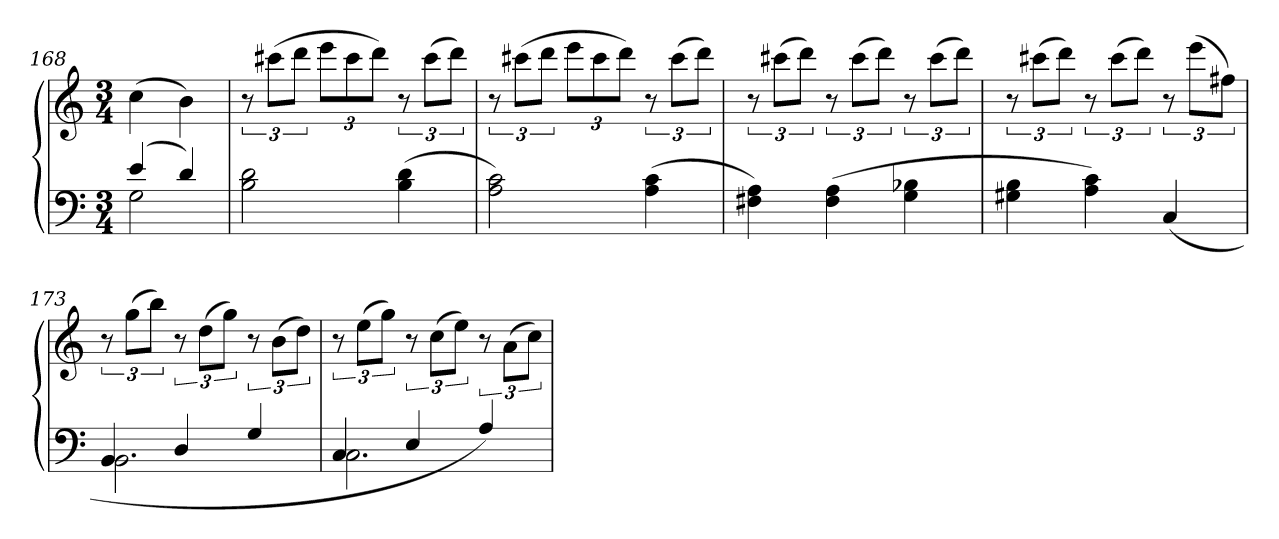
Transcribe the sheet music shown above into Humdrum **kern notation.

**kern	**kern
*part1	*part1
*staff2	*staff1
*clefF4	*clefG2
*k[]	*k[]
*C:	*C:
*M3/4	*M3/4
=168	=168
*^	*
(4e	2G	(4cc
4d)	.	4b)
*v	*v	*
=169	=169
2B 2d	12r
.	(12ccc#XL
.	12dddJ
.	12eeeL
.	12ccc#
.	12dddJ)
(4B 4d	12r
.	(12ccc#L
.	12dddJ)
=170	=170
2A 2c)	12r
.	(12ccc#XL
.	12dddJ
.	12eeeL
.	12ccc#
.	12dddJ)
(4A 4c	12r
.	(12ccc#L
.	12dddJ)
=171	=171
4F#X 4A)	12r
.	(12ccc#XL
.	12dddJ)
(4F# 4A	12r
.	(12ccc#L
.	12dddJ)
4G 4B-X	12r
.	(12ccc#L
.	12dddJ)
=172	=172
4G#X 4B	12r
.	(12ccc#XL
.	12dddJ)
4A 4c)	12r
.	(12ccc#L
.	12dddJ)
(4C	12r
.	(12eeeL
.	12ff#XJ)
=173	=173
*^	*
4BB	2.BB	12r
.	.	(12ggL
.	.	12bbJ)
4D	.	12r
.	.	(12ddL
.	.	12ggJ)
4G	.	12r
.	.	(12bL
.	.	12ddJ)
=174	=174	=174
4C	2.C	12r
.	.	(12eeL
.	.	12ggJ)
4E	.	12r
.	.	(12ccL
.	.	12eeJ)
4A)	.	12r
.	.	(12aL
.	.	12ccJ)
*v	*v	*
=	=
*-	*-
